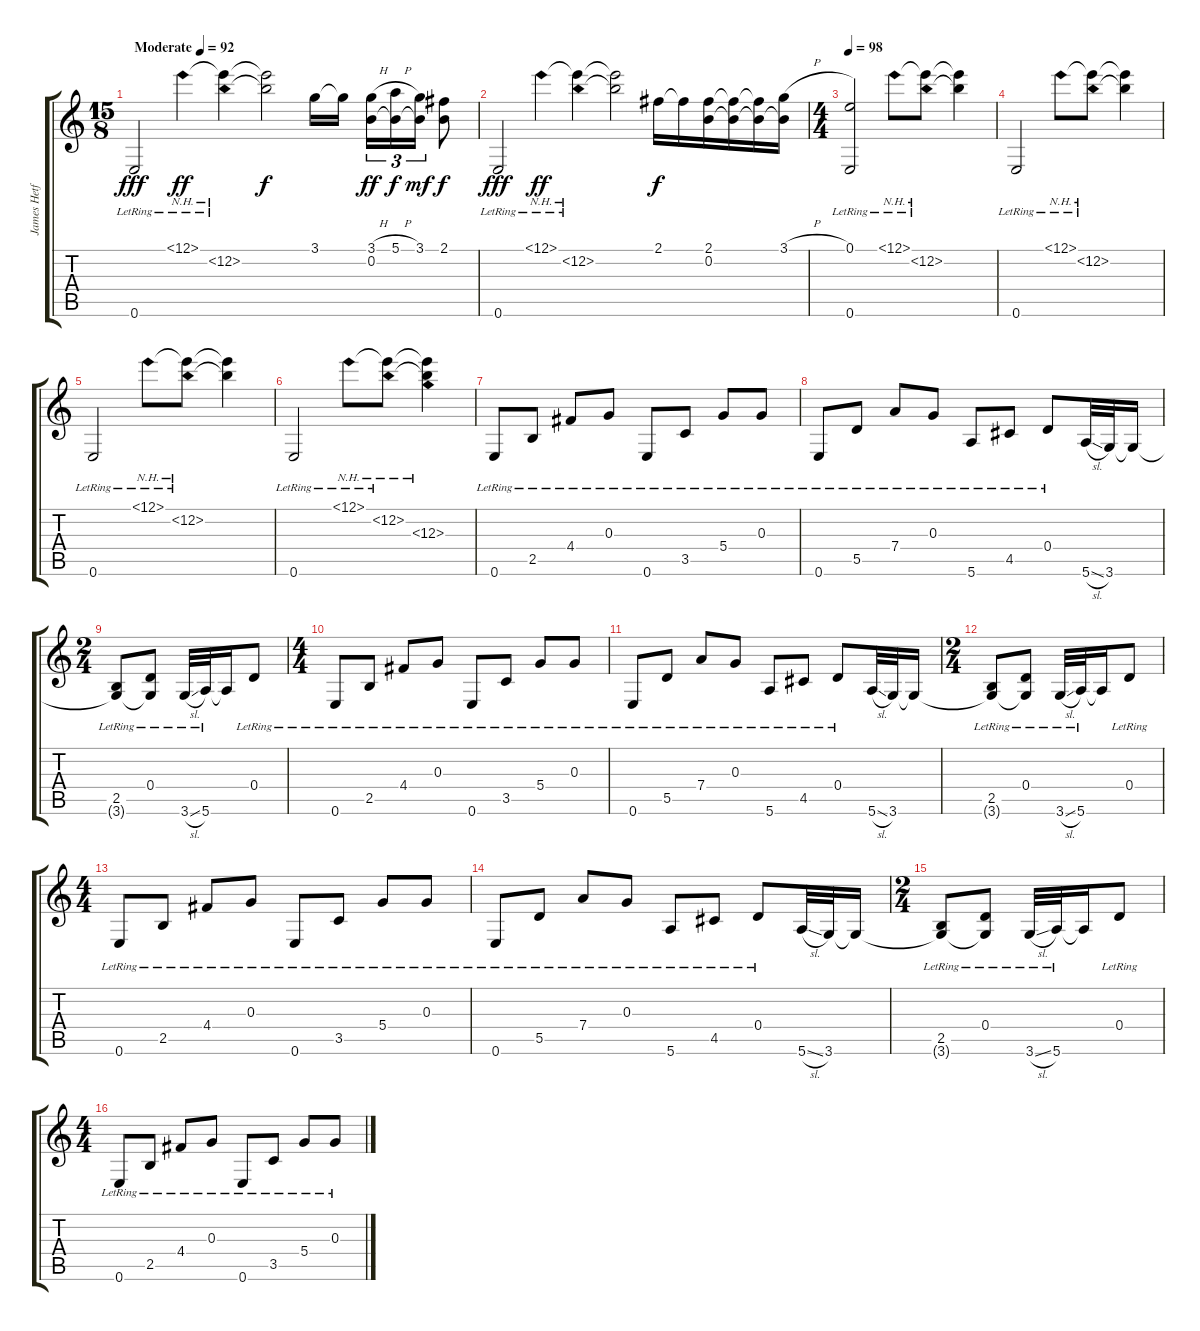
\track ("James Hetfield" "James Hetf") {instrument electricguitarclean}
\staff {score tabs}
\tuning (E4 B3 G3 D3 A2 E2) {hide}
\ts (15 8)
\tempo (92 "Moderate")
\clef g2
\ks c
0.6{lr}.2{dy fff instrument electricguitarclean} 12.1{nh lr}.4{dy ff} (12.1{t} 12.2{nh lr}).4 (12.1{t} 12.2{t}).2{dy f} 3.1.16 3.1{t}.16{beam splitsecondary} (3.1{h} 0.2).16{tu (3 2) dy ff} (5.1{h} 0.2{t}).16{tu (3 2) dy f} (3.1 0.2{t}).16{tu (3 2) dy mf} (2.1 0.2{t}).8{dy f} |
0.6{lr}.2{dy fff} 12.1{nh lr}.4{dy ff} (12.1{t} 12.2{nh lr}).4 (12.1{t} 12.2{t}).2 2.1.16{dy f} 2.1{t}.16 (2.1 0.2).16 (2.1{t} 0.2{t}).16 (2.1{t} 0.2{t}).16 (3.1{h} 0.2{t}).16 |
\ts (4 4)
\tempo 98
(0.1 0.6{lr}).2 12.1{nh lr}.8 (12.1{t} 12.2{nh lr}).8 (12.1{t} 12.2{t}).4 |
0.6{lr}.2 12.1{nh lr}.8 (12.1{t} 12.2{nh lr}).8 (12.1{t} 12.2{t}).4 |
0.6{lr}.2 12.1{nh lr}.8 (12.1{t} 12.2{nh lr}).8 (12.1{t} 12.2{t}).4 |
0.6{lr}.2 12.1{nh lr}.8 (12.1{t} 12.2{nh lr}).8 (12.1{t} 12.2{t} 12.3{nh}).4 |
0.6{lr}.8{instrument electricguitarclean} 2.5{lr}.8 4.4{lr}.8 0.3{lr}.8 0.6{lr}.8 3.5{lr}.8 5.4{lr}.8 0.3{lr}.8 |
0.6{lr}.8 5.5{lr}.8 7.4{lr}.8 0.3{lr}.8 5.6{lr}.8 4.5{lr}.8 0.4{lr}.8 5.6{sl}.32 3.6.32 3.6{t}.16 |
\ts (2 4)
(2.5{lr} 3.6{t}).8 (0.4{lr} 3.6{t}).8 3.6{sl lr}.32 5.6{lr}.32 5.6{t}.16 0.4{lr}.8 |
\ts (4 4)
0.6{lr}.8 2.5{lr}.8 4.4{lr}.8 0.3{lr}.8 0.6{lr}.8 3.5{lr}.8 5.4{lr}.8 0.3{lr}.8 |
0.6{lr}.8 5.5{lr}.8 7.4{lr}.8 0.3{lr}.8 5.6{lr}.8 4.5{lr}.8 0.4{lr}.8 5.6{sl}.32 3.6.32 3.6{t}.16 |
\ts (2 4)
(2.5{lr} 3.6{t}).8 (0.4{lr} 3.6{t}).8 3.6{sl lr}.32 5.6{lr}.32 5.6{t}.16 0.4{lr}.8 |
\ts (4 4)
0.6{lr}.8 2.5{lr}.8 4.4{lr}.8 0.3{lr}.8 0.6{lr}.8 3.5{lr}.8 5.4{lr}.8 0.3{lr}.8 |
0.6{lr}.8 5.5{lr}.8 7.4{lr}.8 0.3{lr}.8 5.6{lr}.8 4.5{lr}.8 0.4{lr}.8 5.6{sl}.32 3.6.32 3.6{t}.16 |
\ts (2 4)
(2.5{lr} 3.6{t}).8 (0.4{lr} 3.6{t}).8 3.6{sl lr}.32 5.6{lr}.32 5.6{t}.16 0.4{lr}.8 |
\ts (4 4)
0.6{lr}.8 2.5{lr}.8 4.4{lr}.8 0.3{lr}.8 0.6{lr}.8 3.5{lr}.8 5.4{lr}.8 0.3{lr}.8
